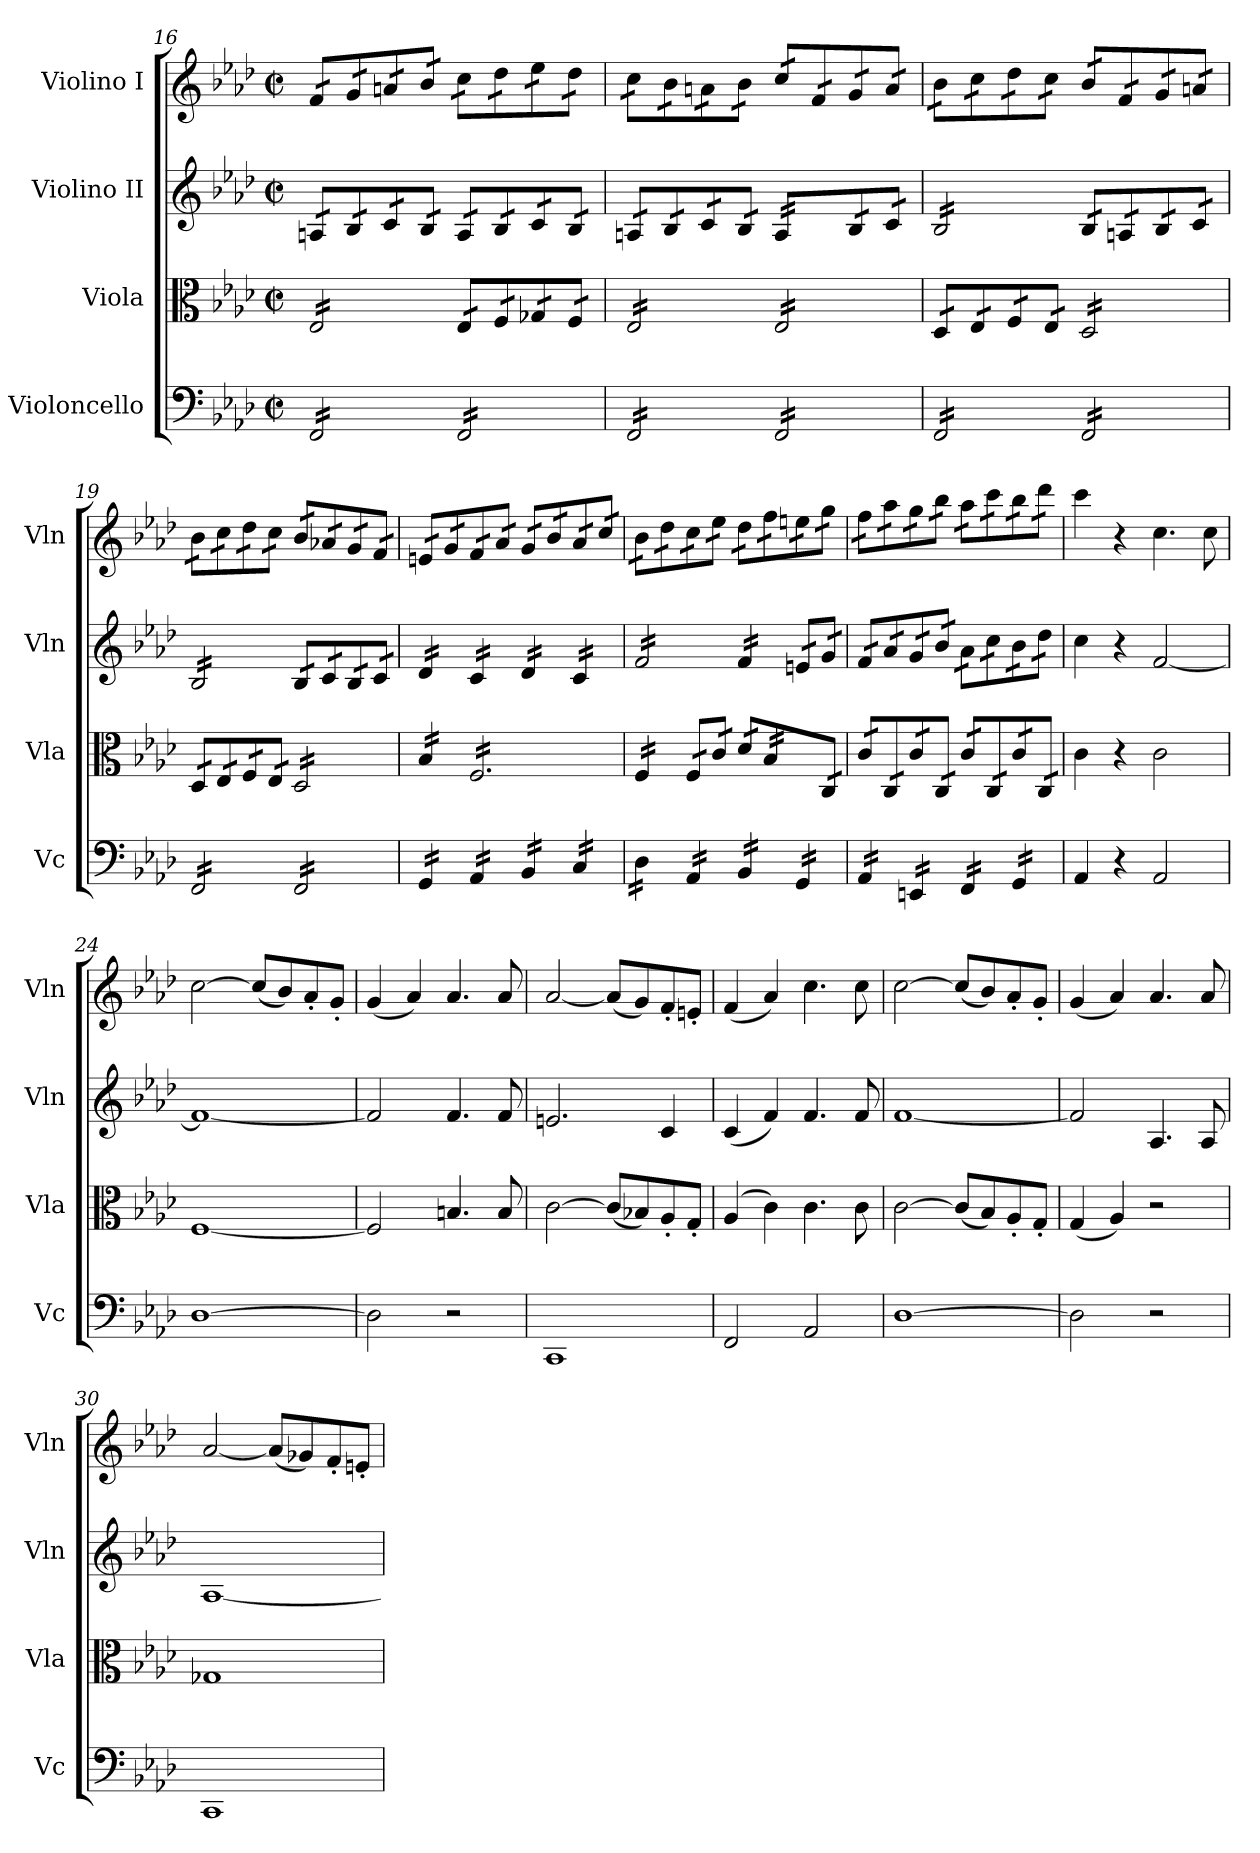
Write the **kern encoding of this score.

**kern	**kern	**kern	**kern
*part4	*part3	*part2	*part1
*staff4	*staff3	*staff2	*staff1
*I"Violoncello	*I"Viola	*I"Violino II	*I"Violino I
*I'Vc	*I'Vla	*I'Vln	*I'Vln
!!LO:LB:g=z
*clefF4	*clefC3	*clefG2	*clefG2
*k[b-e-a-d-]	*k[b-e-a-d-]	*k[b-e-a-d-]	*k[b-e-a-d-]
*M2/2	*M2/2	*M2/2	*M2/2
*met(c|)	*met(c|)	*met(c|)	*met(c|)
=16	=16	=16	=16
*tremolo	*	*	*
*	*tremolo	*	*
*	*	*tremolo	*
*	*	*	*tremolo
16FF/LL	16E-/LL	16An/LL	16f/LL
16FF/	16E-/	16An/	16f/
16FF/	16E-/	16B-/	16g/
16FF/	16E-/	16B-/	16g/
16FF/	16E-/	16c/	16an/
16FF/	16E-/	16c/	16an/
16FF/	16E-/	16B-/	16b-/
16FF/JJ	16E-/JJ	16B-/JJ	16b-/JJ
16FF/LL	16E-/LL	16A/LL	16cc\LL
16FF/	16E-/	16A/	16cc\
16FF/	16F/	16B-/	16dd-\
16FF/	16F/	16B-/	16dd-\
16FF/	16G-X/	16c/	16ee-\
16FF/	16G-X/	16c/	16ee-\
16FF/	16F/	16B-/	16dd-\
16FF/JJ	16F/JJ	16B-/JJ	16dd-\JJ
=17	=17	=17	=17
16FF/LL	16E-/LL	16An/LL	16cc\LL
16FF/	16E-/	16An/	16cc\
16FF/	16E-/	16B-/	16b-\
16FF/	16E-/	16B-/	16b-\
16FF/	16E-/	16c/	16an\
16FF/	16E-/	16c/	16an\
16FF/	16E-/	16B-/	16b-\
16FF/JJ	16E-/JJ	16B-/JJ	16b-\JJ
16FF/LL	16E-/LL	16A/LL	16cc/LL
16FF/	16E-/	16A/	16cc/
16FF/	16E-/	16A/	16f/
16FF/	16E-/	16A/	16f/
16FF/	16E-/	16B-/	16g/
16FF/	16E-/	16B-/	16g/
16FF/	16E-/	16c/	16a/
16FF/JJ	16E-/JJ	16c/JJ	16a/JJ
=18	=18	=18	=18
16FF/LL	16D-/LL	16B-/LL	16b-\LL
16FF/	16D-/	16B-/	16b-\
16FF/	16E-/	16B-/	16cc\
16FF/	16E-/	16B-/	16cc\
16FF/	16F/	16B-/	16dd-\
16FF/	16F/	16B-/	16dd-\
16FF/	16E-/	16B-/	16cc\
16FF/JJ	16E-/JJ	16B-/JJ	16cc\JJ
16FF/LL	16D-/LL	16B-/LL	16b-/LL
16FF/	16D-/	16B-/	16b-/
16FF/	16D-/	16An/	16f/
16FF/	16D-/	16An/	16f/
16FF/	16D-/	16B-/	16g/
16FF/	16D-/	16B-/	16g/
16FF/	16D-/	16c/	16an/
16FF/JJ	16D-/JJ	16c/JJ	16an/JJ
=19	=19	=19	=19
16FF/LL	16D-/LL	16B-/LL	16b-\LL
16FF/	16D-/	16B-/	16b-\
16FF/	16E-/	16B-/	16cc\
16FF/	16E-/	16B-/	16cc\
16FF/	16F/	16B-/	16dd-\
16FF/	16F/	16B-/	16dd-\
16FF/	16E-/	16B-/	16cc\
16FF/JJ	16E-/JJ	16B-/JJ	16cc\JJ
16FF/LL	16D-/LL	16B-/LL	16b-/LL
16FF/	16D-/	16B-/	16b-/
16FF/	16D-/	16c/	16a-X/
16FF/	16D-/	16c/	16a-X/
16FF/	16D-/	16B-/	16g/
16FF/	16D-/	16B-/	16g/
16FF/	16D-/	16c/	16f/
16FF/JJ	16D-/JJ	16c/JJ	16f/JJ
=20	=20	=20	=20
16GG/LL	16B-/LL	16d-/LL	16en/LL
16GG/	16B-/	16d-/	16en/
16GG/	16B-/	16d-/	16g/
16GG/JJ	16B-/JJ	16d-/JJ	16g/
16AA-/LL	16F/LL	16c/LL	16f/
16AA-/	16F/	16c/	16f/
16AA-/	16F/	16c/	16a-/
16AA-/JJ	16F/	16c/JJ	16a-/JJ
16BB-/LL	16F/	16d-/LL	16g/LL
16BB-/	16F/	16d-/	16g/
16BB-/	16F/	16d-/	16b-/
16BB-/JJ	16F/	16d-/JJ	16b-/
16C/LL	16F/	16c/LL	16a-/
16C/	16F/	16c/	16a-/
16C/	16F/	16c/	16cc/
16C/JJ	16F/JJ	16c/JJ	16cc/JJ
=21	=21	=21	=21
16D-\LL	16F/LL	16f/LL	16b-\LL
16D-\	16F/	16f/	16b-\
16D-\	16F/	16f/	16dd-\
16D-\JJ	16F/JJ	16f/	16dd-\
16AA-/LL	16F/LL	16f/	16cc\
16AA-/	16F/	16f/	16cc\
16AA-/	16c/	16f/	16ee-\
16AA-/JJ	16c/JJ	16f/JJ	16ee-\JJ
16BB-/LL	16d-/LL	16f/LL	16dd-\LL
16BB-/	16d-/	16f/	16dd-\
16BB-/	16B-/	16f/	16ff\
16BB-/JJ	16B-/	16f/JJ	16ff\
16GG/LL	16B-/	16en/LL	16een\
16GG/	16B-/	16en/	16een\
16GG/	16C/	16g/	16gg\
16GG/JJ	16C/JJ	16g/JJ	16gg\JJ
!!LO:LB:g=z
=22	=22	=22	=22
16AA-/LL	16c/LL	16f/LL	16ff\LL
16AA-/	16c/	16f/	16ff\
16AA-/	16C/	16a-/	16aa-\
16AA-/JJ	16C/	16a-/	16aa-\
16EEn/LL	16c/	16g/	16gg\
16EEn/	16c/	16g/	16gg\
16EEn/	16C/	16b-/	16bb-\
16EEn/JJ	16C/JJ	16b-/JJ	16bb-\JJ
16FF/LL	16c/LL	16a-\LL	16aa-\LL
16FF/	16c/	16a-\	16aa-\
16FF/	16C/	16cc\	16ccc\
16FF/JJ	16C/	16cc\	16ccc\
16GG/LL	16c/	16b-\	16bb-\
16GG/	16c/	16b-\	16bb-\
16GG/	16C/	16dd-\	16ddd-\
16GG/JJ	16C/JJ	16dd-\JJ	16ddd-\JJ
*	*	*	*Xtremolo
*	*	*Xtremolo	*
*	*Xtremolo	*	*
*Xtremolo	*	*	*
=23	=23	=23	=23
4AA-/	4c\	4cc\	4ccc\
4r	4r	4r	4r
2AA-/	2c\	[2f/	4.cc\
.	.	.	8cc\
=24	=24	=24	=24
[1D-	[1F	1f_	[2cc\
.	.	.	(8cc/L]
.	.	.	8b-/)
.	.	.	8a-'/
.	.	.	8g'/J
=25	=25	=25	=25
2D-\]	2F/]	2f/]	(4g/
.	.	.	4a-/)
2r	4.Bn/	4.f/	4.a-/
.	8B/	8f/	8a-/
=26	=26	=26	=26
1CC	[2c\	2.en/	[2a-/
.	(8c/L]	.	(8a-/L]
.	8B-X/)	.	8g/)
.	8A-'/	4c/	8f'/
.	8G'/J	.	8en'/J
=27	=27	=27	=27
2FF/	(4A-/	(4c/	(4f/
.	4c\)	4f/)	4a-/)
2AA-/	4.c\	4.f/	4.cc\
.	8c\	8f/	8cc\
=28	=28	=28	=28
[1D-	[2c\	[1f	[2cc\
.	(8c/L]	.	(8cc/L]
.	8B-/)	.	8b-/)
.	8A-'/	.	8a-'/
.	8G'/J	.	8g'/J
=29	=29	=29	=29
2D-\]	(4G/	2f/]	(4g/
.	4A-/)	.	4a-/)
2r	2r	4.A-/	4.a-/
.	.	8A-/	8a-/
=30	=30	=30	=30
1CC	1G-X	[1A-	[2a-/
.	.	.	(8a-/L]
.	.	.	8g-X/)
.	.	.	8f'/
.	.	.	8en'/J
=	=	=	=
*-	*-	*-	*-
